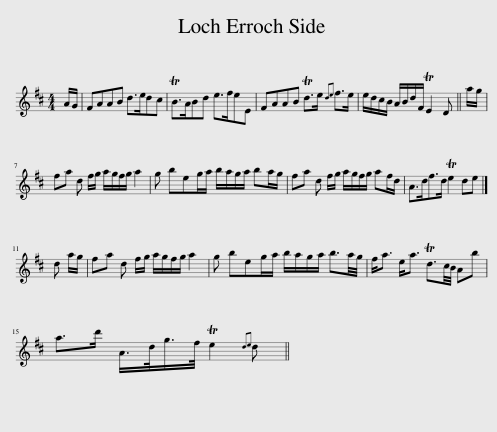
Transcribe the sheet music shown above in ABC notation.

X:1
L:1/8
M:4/4
I:linebreak $
K:D
V:1 treble
V:1
 A/G/ | FAAB d>edc | TB>ABd e>feE | FAAB Td>e{de} f>e | e/d/c/B/ A/B/d/F/ TE2 D || %5
 a/g/ |$ fa d f/g/ a/g/f/g/ a2 | g beg/a/ b/a/g/a/ ba/g/ | fa d f/g/ a/g/f/g/ af/d/ | A>df>d Te2 de |]$ %10
 d a/g/ | fa d f/g/ a/g/f/g/ a2 | g beg/a/ b/a/g/a/ b3/2a/4g/4 | f<a e<a Td3/2c/4B/4 Ab |$ a>d' A/>d/g/>f/ Te2{de} d || %15
